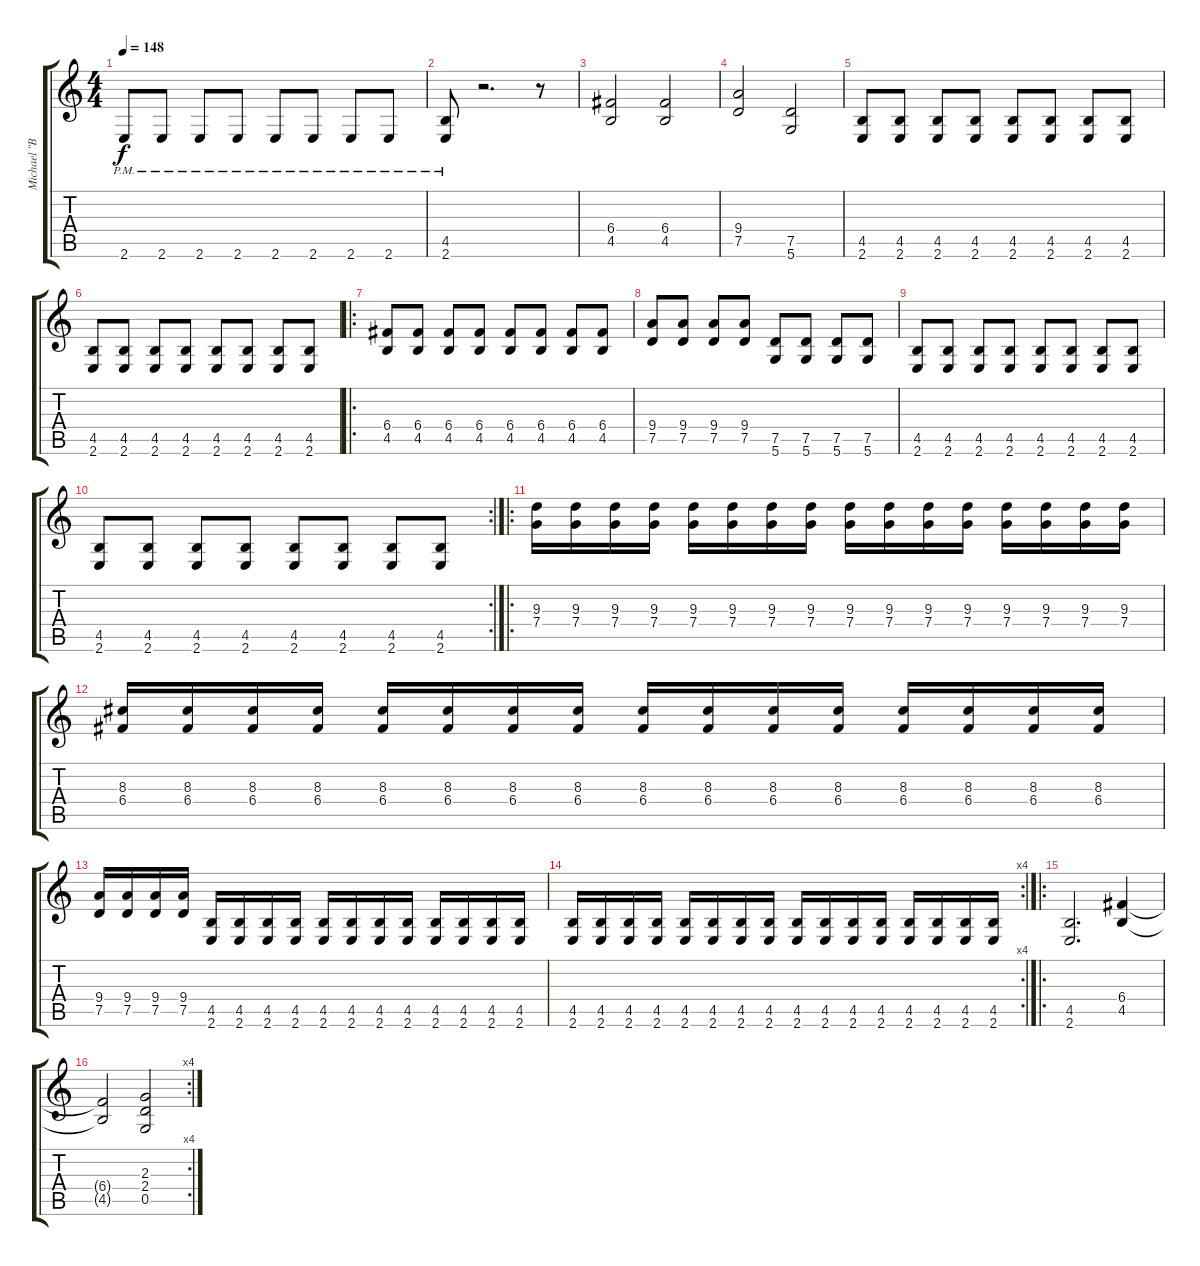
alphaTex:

\track ("Michael \"Bursche\" Lenz" "Michael \"B") {instrument overdrivenguitar}
\staff {score tabs}
\tuning (D4 A3 F3 C3 G2 D2) {hide}
\ts (4 4)
\tempo 148
\clef g2
\ks c
2.6{pm}.8{dy f} 2.6{pm}.8 2.6{pm}.8 2.6{pm}.8 2.6{pm}.8 2.6{pm}.8 2.6{pm}.8 2.6{pm}.8 |
(4.5{pm} 2.6{pm}).8 r.2{d} r.8 |
(6.4 4.5).2 (6.4 4.5).2 |
(9.4 7.5).2 (7.5 5.6).2 |
(4.5 2.6).8 (4.5 2.6).8 (4.5 2.6).8 (4.5 2.6).8 (4.5 2.6).8 (4.5 2.6).8 (4.5 2.6).8 (4.5 2.6).8 |
(4.5 2.6).8 (4.5 2.6).8 (4.5 2.6).8 (4.5 2.6).8 (4.5 2.6).8 (4.5 2.6).8 (4.5 2.6).8 (4.5 2.6).8 |
\ro
(6.4 4.5).8 (6.4 4.5).8 (6.4 4.5).8 (6.4 4.5).8 (6.4 4.5).8 (6.4 4.5).8 (6.4 4.5).8 (6.4 4.5).8 |
(9.4 7.5).8 (9.4 7.5).8 (9.4 7.5).8 (9.4 7.5).8 (7.5 5.6).8 (7.5 5.6).8 (7.5 5.6).8 (7.5 5.6).8 |
(4.5 2.6).8 (4.5 2.6).8 (4.5 2.6).8 (4.5 2.6).8 (4.5 2.6).8 (4.5 2.6).8 (4.5 2.6).8 (4.5 2.6).8 |
\rc 2
(4.5 2.6).8 (4.5 2.6).8 (4.5 2.6).8 (4.5 2.6).8 (4.5 2.6).8 (4.5 2.6).8 (4.5 2.6).8 (4.5 2.6).8 |
\ro
(9.3 7.4).16 (9.3 7.4).16 (9.3 7.4).16 (9.3 7.4).16 (9.3 7.4).16 (9.3 7.4).16 (9.3 7.4).16 (9.3 7.4).16 (9.3 7.4).16 (9.3 7.4).16 (9.3 7.4).16 (9.3 7.4).16 (9.3 7.4).16 (9.3 7.4).16 (9.3 7.4).16 (9.3 7.4).16 |
(8.3 6.4).16 (8.3 6.4).16 (8.3 6.4).16 (8.3 6.4).16 (8.3 6.4).16 (8.3 6.4).16 (8.3 6.4).16 (8.3 6.4).16 (8.3 6.4).16 (8.3 6.4).16 (8.3 6.4).16 (8.3 6.4).16 (8.3 6.4).16 (8.3 6.4).16 (8.3 6.4).16 (8.3 6.4).16 |
(9.4 7.5).16 (9.4 7.5).16 (9.4 7.5).16 (9.4 7.5).16 (4.5 2.6).16 (4.5 2.6).16 (4.5 2.6).16 (4.5 2.6).16 (4.5 2.6).16 (4.5 2.6).16 (4.5 2.6).16 (4.5 2.6).16 (4.5 2.6).16 (4.5 2.6).16 (4.5 2.6).16 (4.5 2.6).16 |
\rc 4
(4.5 2.6).16 (4.5 2.6).16 (4.5 2.6).16 (4.5 2.6).16 (4.5 2.6).16 (4.5 2.6).16 (4.5 2.6).16 (4.5 2.6).16 (4.5 2.6).16 (4.5 2.6).16 (4.5 2.6).16 (4.5 2.6).16 (4.5 2.6).16 (4.5 2.6).16 (4.5 2.6).16 (4.5 2.6).16 |
\ro
(4.5 2.6).2{d} (6.4 4.5).4 |
\rc 4
(6.4{t} 4.5{t}).2 (2.3 2.4 0.5).2
